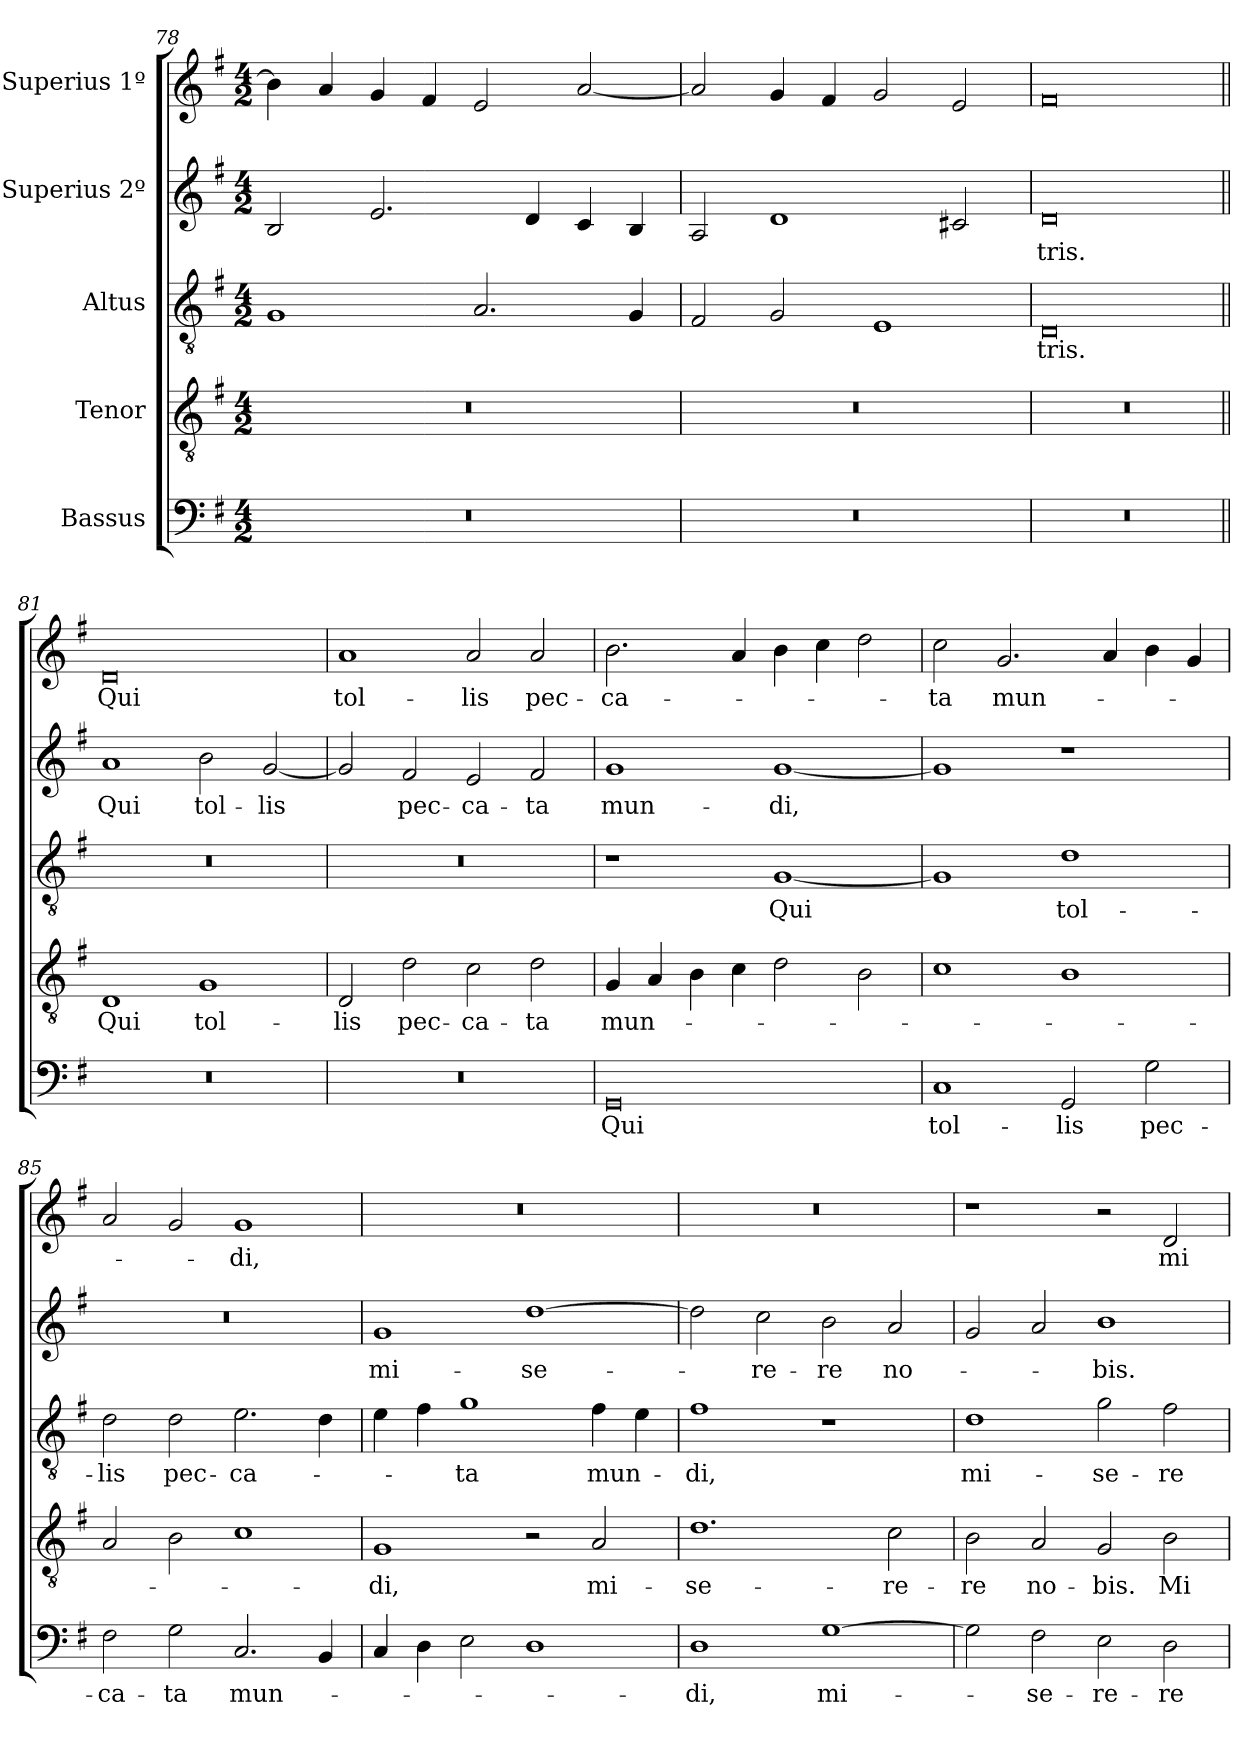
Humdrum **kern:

**kern	**text	**kern	**text	**kern	**text	**kern	**text	**kern	**text
*part5	*part5	*part4	*part4	*part3	*part3	*part2	*part2	*part1	*part1
*staff5	*staff5	*staff4	*staff4	*staff3	*staff3	*staff2	*staff2	*staff1	*staff1
*I"Bassus	*	*I"Tenor	*	*I"Altus	*	*I"Superius 2º	*	*I"Superius 1º	*
*clefF4	*	*clefGv2	*	*clefGv2	*	*clefG2	*	*clefG2	*
*k[f#]	*	*k[f#]	*	*k[f#]	*	*k[f#]	*	*k[f#]	*
*M4/2	*	*M4/2	*	*M4/2	*	*M4/2	*	*M4/2	*
=78	=78	=78	=78	=78	=78	=78	=78	=78	=78
0r	.	0r	.	1G/	.	2B/	.	4b\]	.
.	.	.	.	.	.	.	.	4a/	.
.	.	.	.	.	.	2.e/	.	4g/	.
.	.	.	.	.	.	.	.	4f#/	.
.	.	.	.	2.A/	.	.	.	2e/	.
.	.	.	.	.	.	4d/	.	.	.
.	.	.	.	.	.	4c/	.	[2a/	.
.	.	.	.	4G/	.	4B/	.	.	.
=79	=79	=79	=79	=79	=79	=79	=79	=79	=79
0r	.	0r	.	2F#/	.	2A/	.	2a/]	.
.	.	.	.	2G/	.	1d/	.	4g/	.
.	.	.	.	.	.	.	.	4f#/	.
.	.	.	.	1E/	.	.	.	2g/	.
.	.	.	.	.	.	2c#X/	.	2e/	.
=80	=80	=80	=80	=80	=80	=80	=80	=80	=80
0r	.	0r	.	0D/	-tris.	0d/	-tris.	0f#/	.
=81||	=81||	=81||	=81||	=81||	=81||	=81||	=81||	=81||	=81||
0r	.	1D/	Qui	0r	.	1a/	Qui	0d/	Qui
.	.	1G/	tol-	.	.	2b\	tol-	.	.
.	.	.	.	.	.	[2g/	-lis	.	.
=82	=82	=82	=82	=82	=82	=82	=82	=82	=82
0r	.	2D/	-lis	0r	.	2g/]	.	1a/	tol-
.	.	2d\	pec-	.	.	2f#/	pec-	.	.
.	.	2c\	-ca-	.	.	2e/	-ca-	2a/	-lis
.	.	2d\	-ta	.	.	2f#/	-ta	2a/	pec-
=83	=83	=83	=83	=83	=83	=83	=83	=83	=83
0GG/	Qui	4G/	mun-	1r	.	1g/	mun-	2.b\	-ca-
.	.	4A/	.	.	.	.	.	.	.
.	.	4B\	.	.	.	.	.	.	.
.	.	4c\	.	.	.	.	.	4a/	.
.	.	2d\	.	[1G/	Qui	[1g/	-di,	4b\	.
.	.	.	.	.	.	.	.	4cc\	.
.	.	2B\	.	.	.	.	.	2dd\	.
=84	=84	=84	=84	=84	=84	=84	=84	=84	=84
1C/	tol-	1c\	.	1G/]	.	1g/]	.	2cc\	-ta
.	.	.	.	.	.	.	.	2.g/	mun-
2GG/	-lis	1B\	.	1d\	tol-	1r	.	.	.
.	.	.	.	.	.	.	.	4a/	.
2G\	pec-	.	.	.	.	.	.	4b\	.
.	.	.	.	.	.	.	.	4g/	.
=85	=85	=85	=85	=85	=85	=85	=85	=85	=85
2F#\	-ca-	2A/	.	2d\	-lis	0r	.	2a/	.
2G\	-ta	2B\	.	2d\	pec-	.	.	2g/	.
2.C/	mun-	1c\	.	2.e\	-ca-	.	.	1g/	-di,
4BB/	.	.	.	4d\	.	.	.	.	.
=86	=86	=86	=86	=86	=86	=86	=86	=86	=86
4C/	.	1G/	-di,	4e\	.	1g/	mi-	0r	.
4D\	.	.	.	4f#\	.	.	.	.	.
2E\	.	.	.	1g\	-ta	.	.	.	.
1D\	.	2r	.	.	.	[1dd\	-se-	.	.
.	.	2A/	mi-	4f#\	mun-	.	.	.	.
.	.	.	.	4e\	.	.	.	.	.
=87	=87	=87	=87	=87	=87	=87	=87	=87	=87
1D\	-di,	1.d\	-se-	1f#\	-di,	2dd\]	.	0r	.
.	.	.	.	.	.	2cc\	-re-	.	.
[1G\	mi-	.	.	1r	.	2b\	-re	.	.
.	.	2c\	-re-	.	.	2a/	no-	.	.
=88	=88	=88	=88	=88	=88	=88	=88	=88	=88
2G\]	.	2B\	-re	1d\	mi-	2g/	.	1r	.
2F#\	-se-	2A/	no-	.	.	2a/	.	.	.
2E\	-re-	2G/	-bis.	2g\	-se-	1b\	-bis.	2r	.
2D\	-re	2B\	Mi-	2f#\	-re-	.	.	2d/	mi-
=	=	=	=	=	=	=	=	=	=
*-	*-	*-	*-	*-	*-	*-	*-	*-	*-
